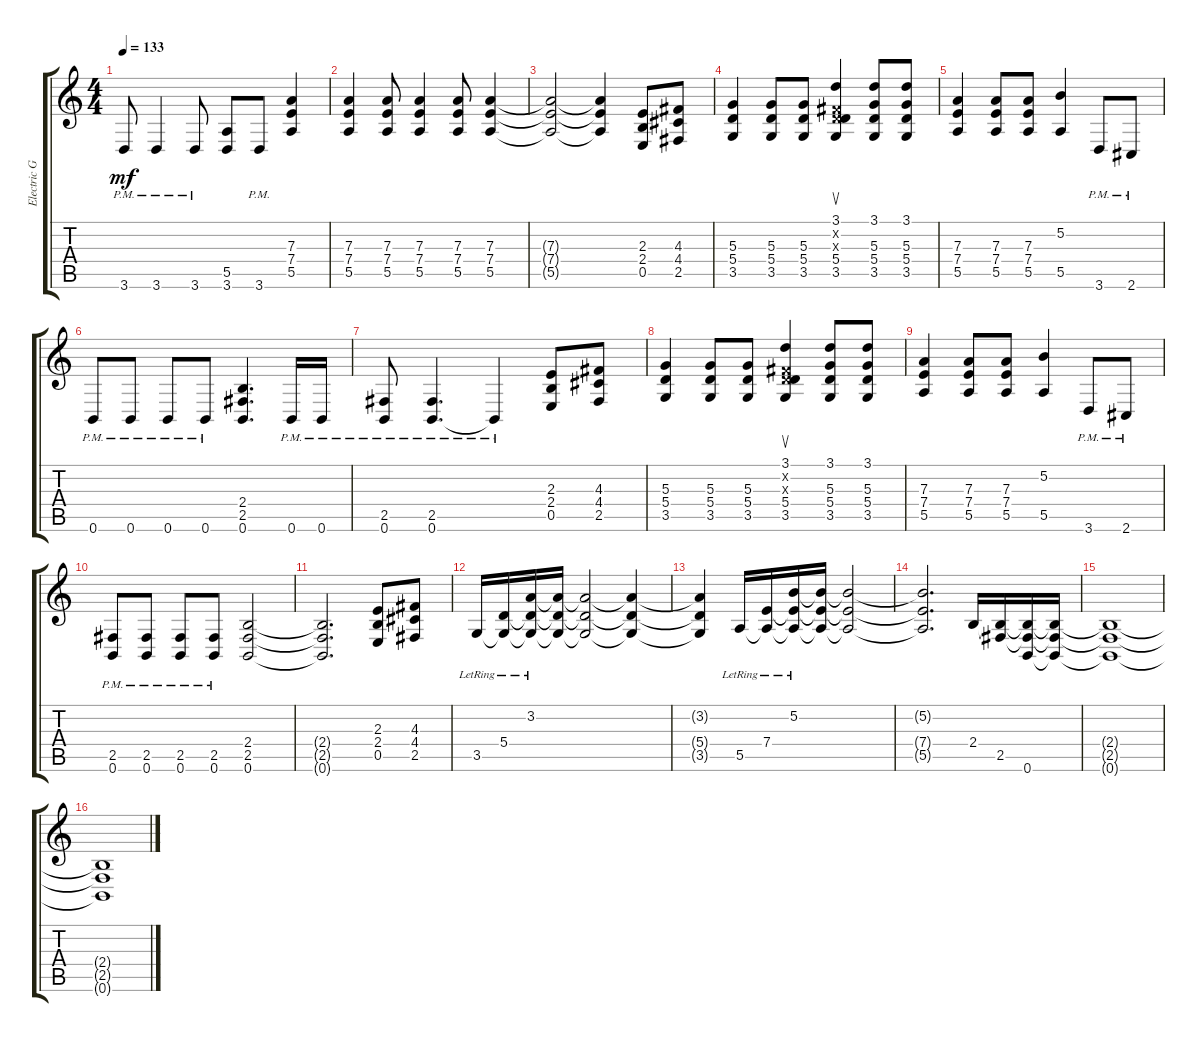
\track ("Electric Guitar" "Electric G") {instrument distortionguitar}
\staff {score tabs}
\tuning (B3 Gb3 D3 A2 E2 B1) {hide}
\ts (4 4)
\tempo 133
\clef g2
\ks c
3.6{pm}.8{dy mf} 3.6{pm}.4 3.6{pm}.8 (5.5 3.6).8 3.6{pm}.8 (7.3 7.4 5.5).4 |
(7.3 7.4 5.5).4 (7.3 7.4 5.5).8 (7.3 7.4 5.5).4 (7.3 7.4 5.5).8 (7.3 7.4 5.5).4 |
(7.3{t} 7.4{t} 5.5{t}).2 (7.3{t} 7.4{t} 5.5{t}).4 (2.3 2.4 0.5).8 (4.3 4.4 2.5).8 |
(5.3 5.4 3.5).4 (5.3 5.4 3.5).8 (5.3 5.4 3.5).8 (3.1 0.2{x} 0.3{x} 5.4 3.5).4{su} (3.1 5.3 5.4 3.5).8 (3.1 5.3 5.4 3.5).8 |
(7.3 7.4 5.5).4 (7.3 7.4 5.5).8 (7.3 7.4 5.5).8 (5.2 5.5).4 3.6{pm}.8 2.6{pm}.8 |
0.6{pm}.8 0.6{pm}.8 0.6{pm}.8 0.6{pm}.8 (2.4 2.5 0.6).4{d} 0.6{pm}.16 0.6{pm}.16 |
(2.5{pm} 0.6{pm}).8 (2.5{pm} 0.6{pm}).4{d} 0.6{pm t}.4 (2.3 2.4 0.5).8 (4.3 4.4 2.5).8 |
(5.3 5.4 3.5).4 (5.3 5.4 3.5).8 (5.3 5.4 3.5).8 (3.1 0.2{x} 0.3{x} 5.4 3.5).4{su} (3.1 5.3 5.4 3.5).8 (3.1 5.3 5.4 3.5).8 |
(7.3 7.4 5.5).4 (7.3 7.4 5.5).8 (7.3 7.4 5.5).8 (5.2 5.5).4 3.6{pm}.8 2.6{pm}.8 |
(2.5{pm} 0.6{pm}).8 (2.5{pm} 0.6{pm}).8 (2.5{pm} 0.6{pm}).8 (2.5{pm} 0.6{pm}).8 (2.4 2.5 0.6).2 |
(2.4{t} 2.5{t} 0.6{t}).2{d} (2.3 2.4 0.5).8 (4.3 4.4 2.5).8 |
3.5{lr}.16 (5.4{lr} 3.5{lr t}).16 (3.2{lr} 5.4{lr t} 3.5{lr t}).16 (3.2{t} 5.4{t} 3.5{t}).16 (3.2{t} 5.4{t} 3.5{t}).2 (3.2{t} 5.4{t} 3.5{t}).4 |
(3.2{t} 5.4{t} 3.5{t}).4 5.5{lr}.16 (7.4{lr} 5.5{lr t}).16 (5.2{lr} 7.4{lr t} 5.5{lr t}).16 (5.2{t} 7.4{t} 5.5{t}).16 (5.2{t} 7.4{t} 5.5{t}).2 |
(5.2{t} 7.4{t} 5.5{t}).2{d} 2.4.16 (2.4{t} 2.5).16 (2.4{t} 2.5{t} 0.6).16 (2.4{t} 2.5{t} 0.6{t}).16 |
(2.4{t} 2.5{t} 0.6{t}).1 |
(2.4{t} 2.5{t} 0.6{t}).1
